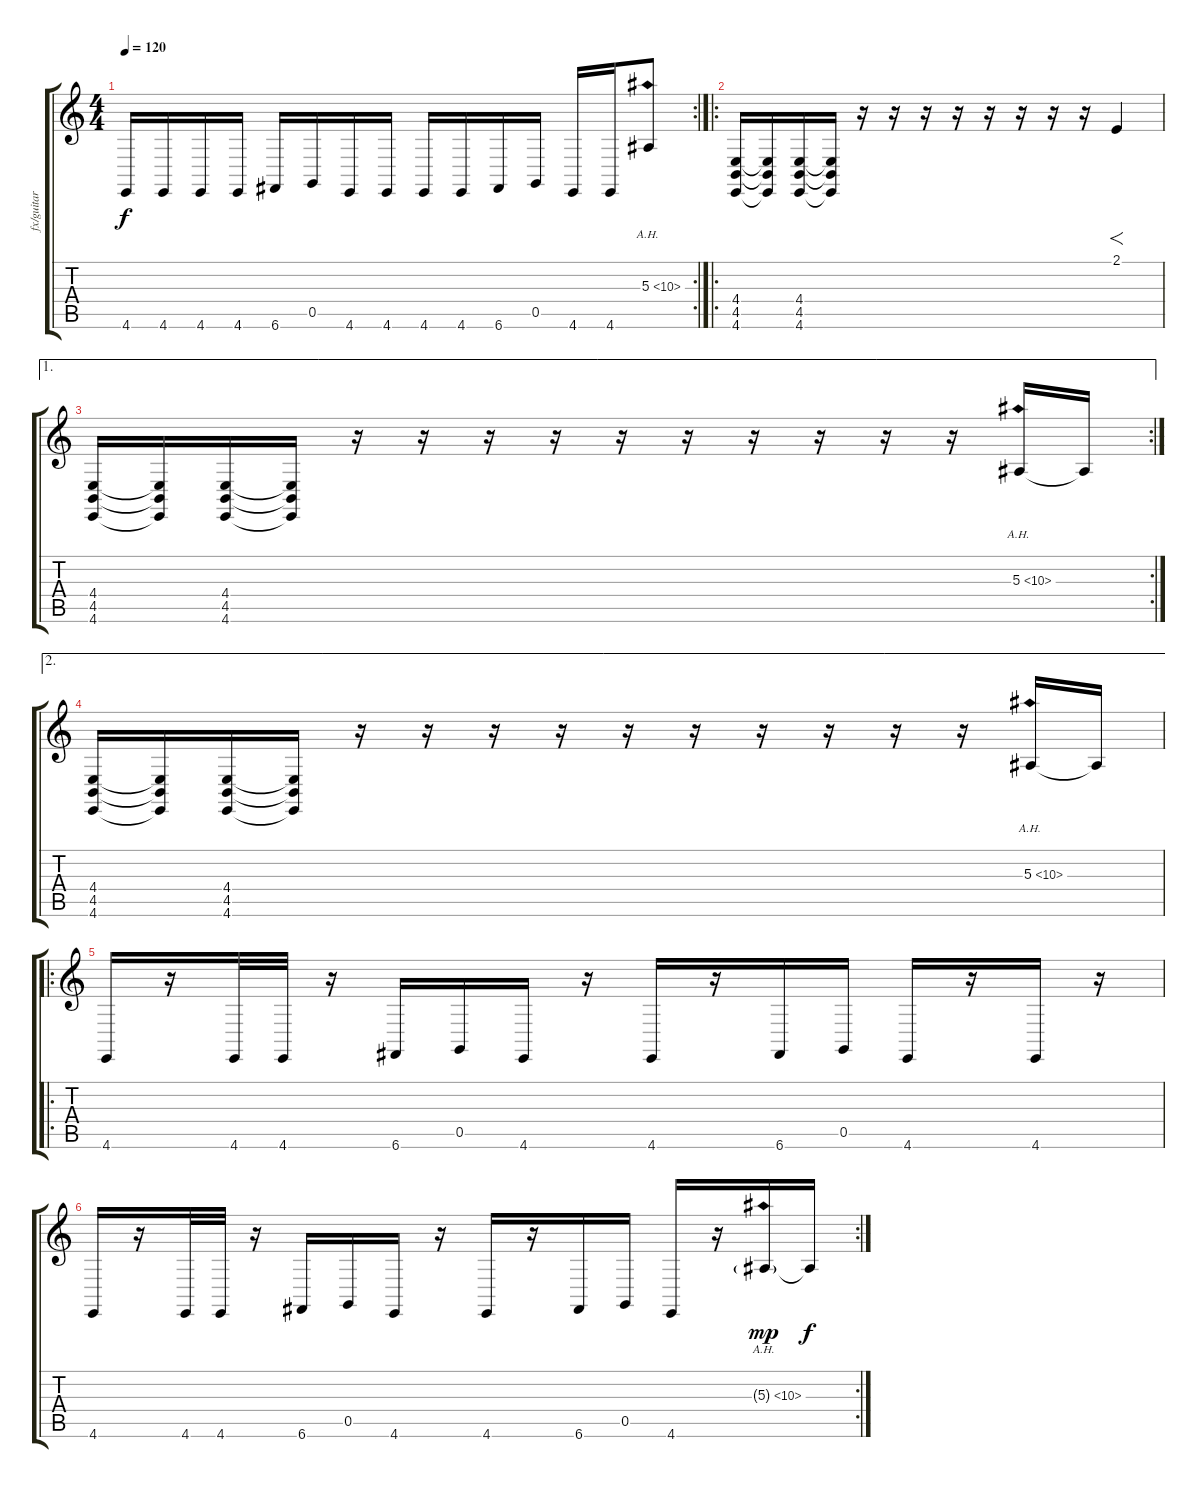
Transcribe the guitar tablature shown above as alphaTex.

\track ("fx/guitar" "fx/guitar") {instrument musicbox}
\staff {score tabs}
\tuning (D4 A3 F3 C3 G2 C2) {hide}
\rc 2
\ts (4 4)
\tempo 120
\clef g2
\ks c
4.6.16{dy f} 4.6.16 4.6.16 4.6.16 6.6.16 0.5.16 4.6.16 4.6.16 4.6.16 4.6.16 6.6.16 0.5.16 4.6.16 4.6.16 5.3{ah 5}.8 |
\ro
(4.4 4.5 4.6).16{instrument distortionguitar} (4.4{t} 4.5{t} 4.6{t}).16 (4.4 4.5 4.6).16 (4.4{t} 4.5{t} 4.6{t}).16 r.16 r.16 r.16 r.16 r.16 r.16 r.16 r.16 2.1.4{f} |
\ae 1
\rc 2
(4.4 4.5 4.6).16 (4.4{t} 4.5{t} 4.6{t}).16 (4.4 4.5 4.6).16 (4.4{t} 4.5{t} 4.6{t}).16 r.16 r.16 r.16 r.16 r.16 r.16 r.16 r.16 r.16 r.16 5.3{ah 5}.16 5.3{t}.16 |
\ae 2
(4.4 4.5 4.6).16 (4.4{t} 4.5{t} 4.6{t}).16 (4.4 4.5 4.6).16 (4.4{t} 4.5{t} 4.6{t}).16 r.16 r.16 r.16 r.16 r.16 r.16 r.16 r.16 r.16 r.16 5.3{ah 5}.16 5.3{t}.16 |
\ro
4.6.16{instrument distortionguitar} r.16 4.6.32 4.6.32 r.16 6.6.16 0.5.16 4.6.16 r.16 4.6.16 r.16 6.6.16 0.5.16 4.6.16 r.16 4.6.16 r.16 |
\rc 2
4.6.16 r.16 4.6.32 4.6.32 r.16 6.6.16 0.5.16 4.6.16 r.16 4.6.16 r.16 6.6.16 0.5.16 4.6.16 r.16 5.3{ah 5 g}.16{dy mp} 5.3{t}.16{dy f}
